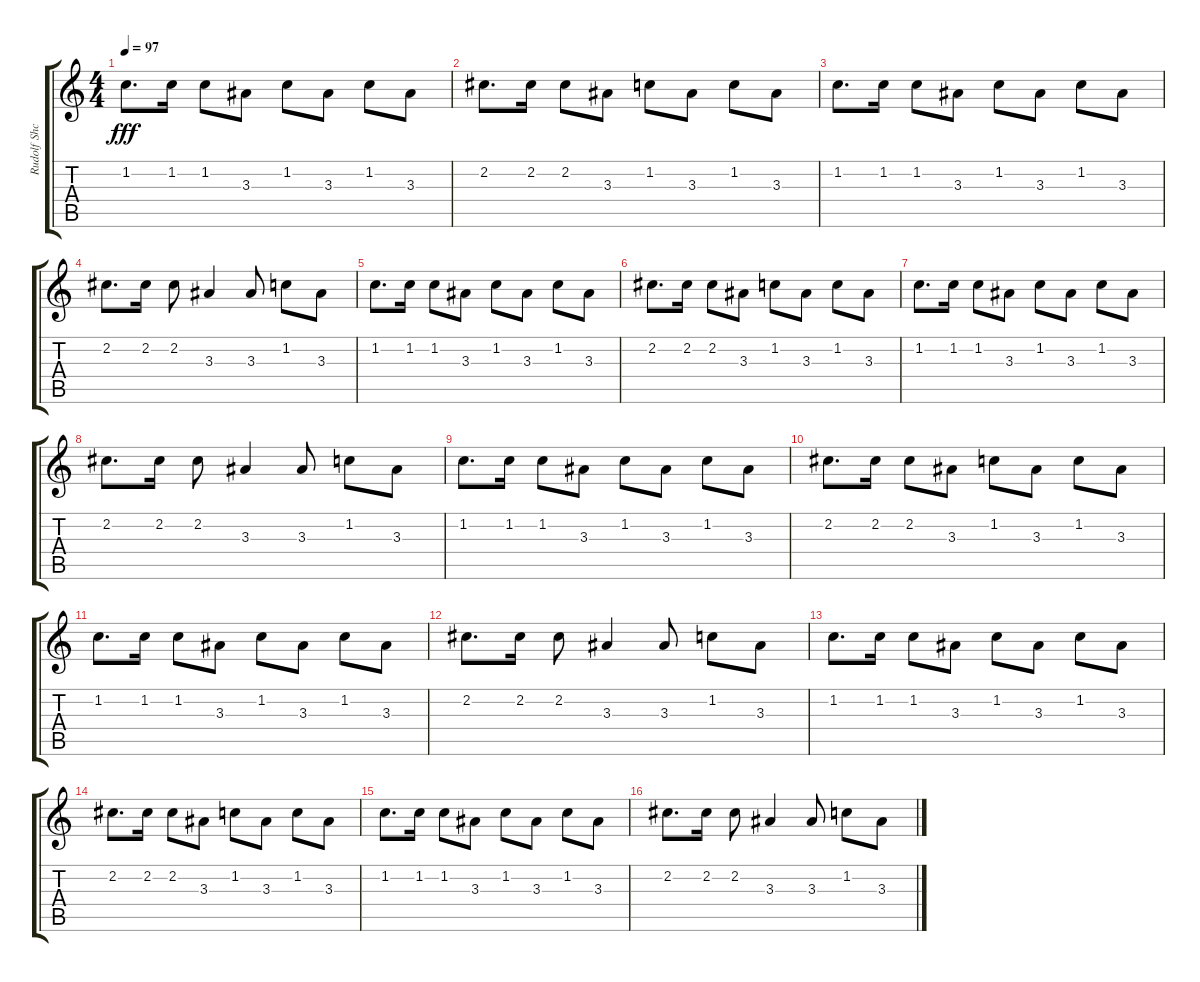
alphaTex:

\track ("Rudolf Shceneker" "Rudolf Shc") {instrument distortionguitar}
\staff {score tabs}
\tuning (E4 B3 G3 D3 A2 E2) {hide}
\ts (4 4)
\tempo 97
\clef g2
\ks c
1.2.8{d dy fff} 1.2.16 1.2.8 3.3.8 1.2.8 3.3.8 1.2.8 3.3.8 |
2.2.8{d} 2.2.16 2.2.8 3.3.8 1.2.8 3.3.8 1.2.8 3.3.8 |
1.2.8{d} 1.2.16 1.2.8 3.3.8 1.2.8 3.3.8 1.2.8 3.3.8 |
2.2.8{d} 2.2.16 2.2.8 3.3.4 3.3.8 1.2.8 3.3.8 |
1.2.8{d} 1.2.16 1.2.8 3.3.8 1.2.8 3.3.8 1.2.8 3.3.8 |
2.2.8{d} 2.2.16 2.2.8 3.3.8 1.2.8 3.3.8 1.2.8 3.3.8 |
1.2.8{d} 1.2.16 1.2.8 3.3.8 1.2.8 3.3.8 1.2.8 3.3.8 |
2.2.8{d} 2.2.16 2.2.8 3.3.4 3.3.8 1.2.8 3.3.8 |
1.2.8{d} 1.2.16 1.2.8 3.3.8 1.2.8 3.3.8 1.2.8 3.3.8 |
2.2.8{d} 2.2.16 2.2.8 3.3.8 1.2.8 3.3.8 1.2.8 3.3.8 |
1.2.8{d} 1.2.16 1.2.8 3.3.8 1.2.8 3.3.8 1.2.8 3.3.8 |
2.2.8{d} 2.2.16 2.2.8 3.3.4 3.3.8 1.2.8 3.3.8 |
1.2.8{d} 1.2.16 1.2.8 3.3.8 1.2.8 3.3.8 1.2.8 3.3.8 |
2.2.8{d} 2.2.16 2.2.8 3.3.8 1.2.8 3.3.8 1.2.8 3.3.8 |
1.2.8{d} 1.2.16 1.2.8 3.3.8 1.2.8 3.3.8 1.2.8 3.3.8 |
2.2.8{d} 2.2.16 2.2.8 3.3.4 3.3.8 1.2.8 3.3.8
